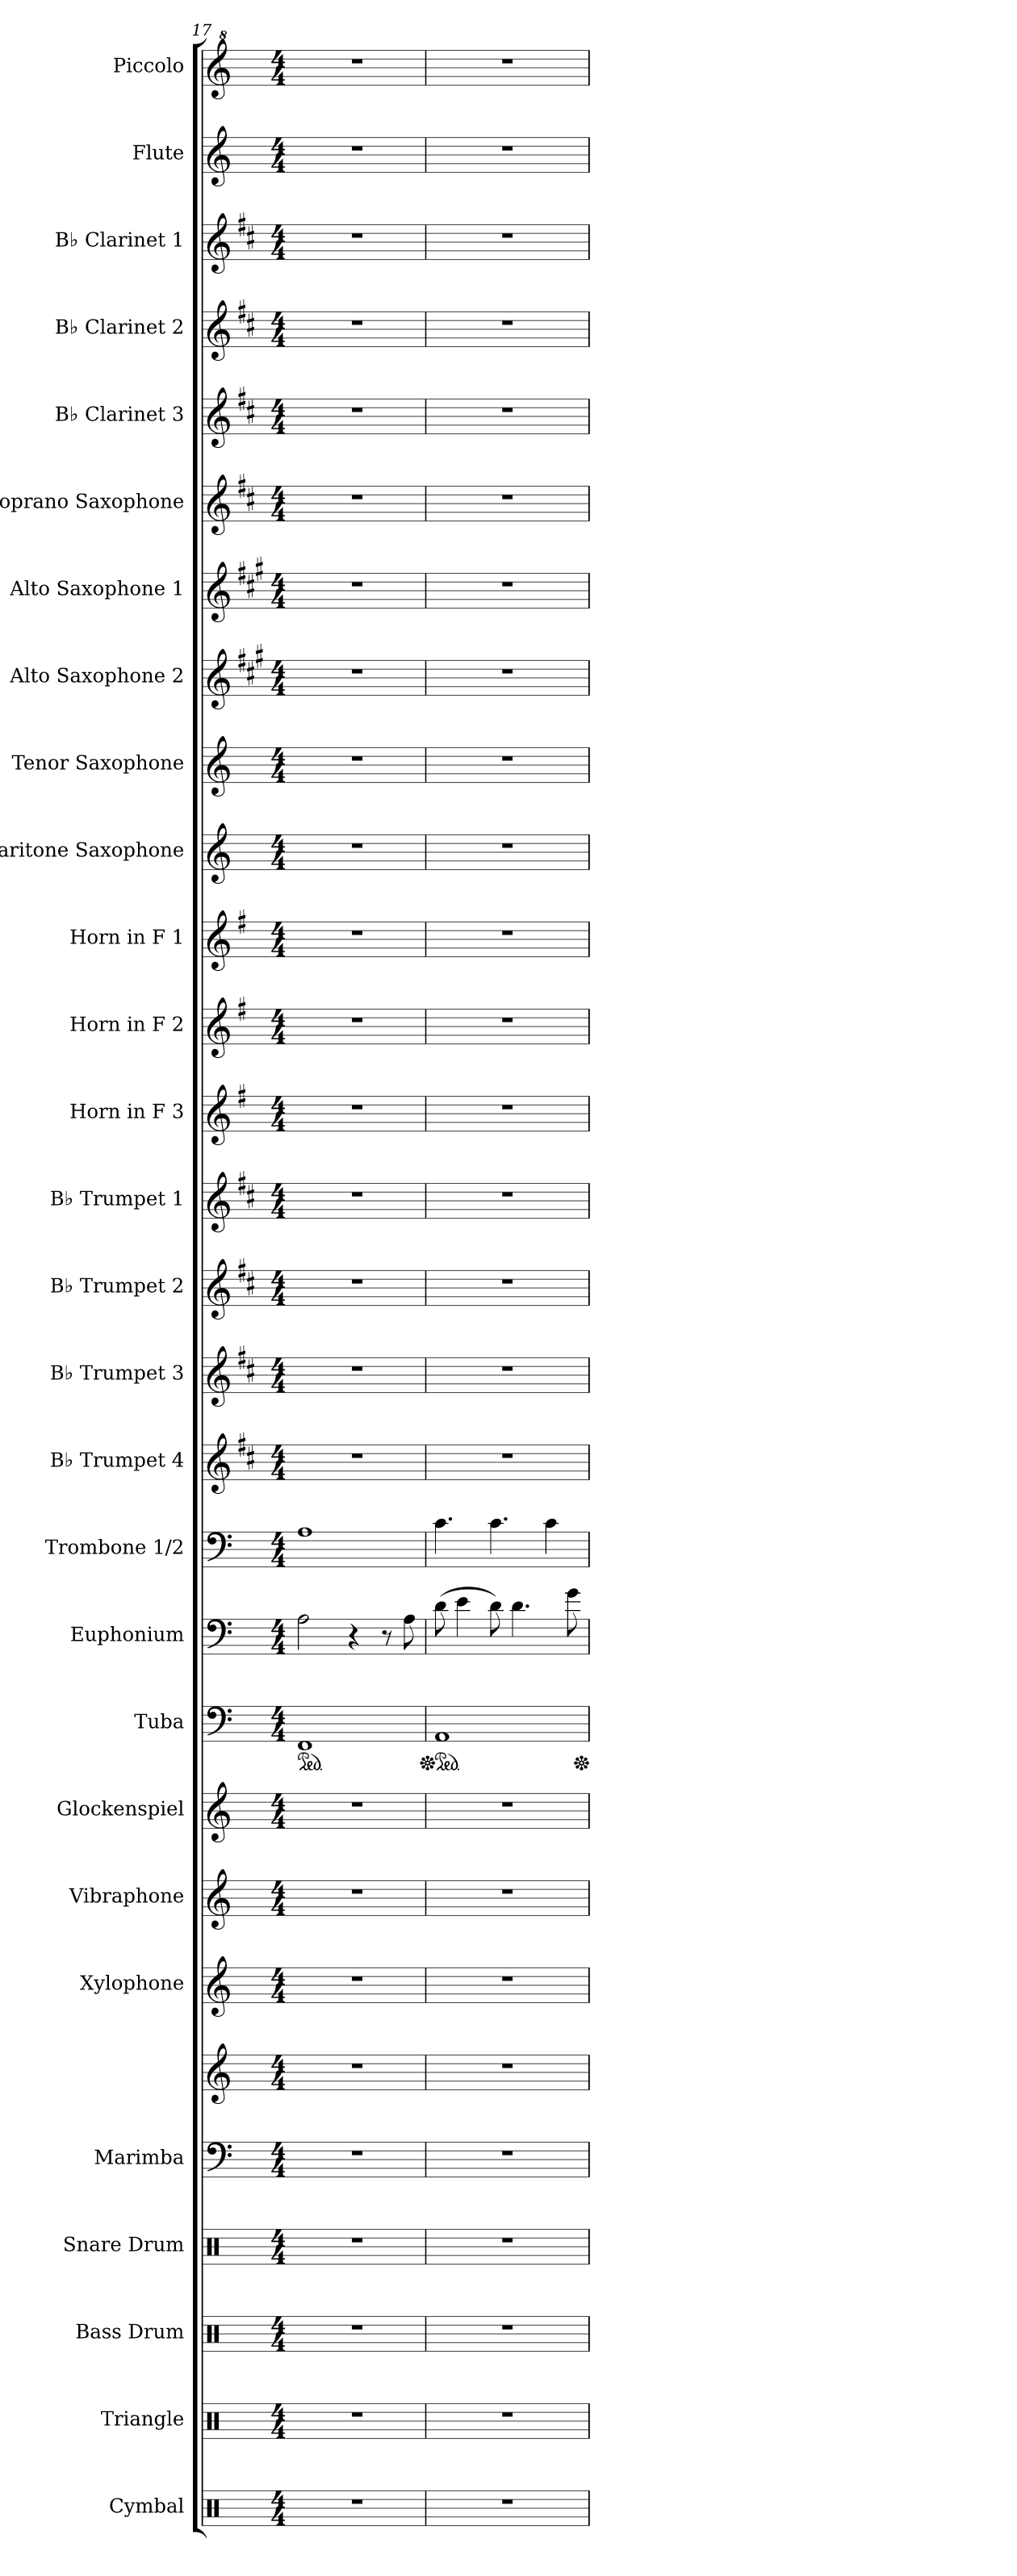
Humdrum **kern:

**kern	**kern	**kern	**kern	**kern	**kern	**kern	**kern	**kern	**kern	**kern	**kern	**kern	**kern	**kern	**kern	**kern	**kern	**kern	**kern	**kern	**kern	**kern	**kern	**kern	**kern	**kern	**kern	**kern
*part28	*part27	*part26	*part25	*part24	*part24	*part23	*part22	*part21	*part20	*part19	*part18	*part17	*part16	*part15	*part14	*part13	*part12	*part11	*part10	*part9	*part8	*part7	*part6	*part5	*part4	*part3	*part2	*part1
*staff29	*staff28	*staff27	*staff26	*staff25	*staff24	*staff23	*staff22	*staff21	*staff20	*staff19	*staff18	*staff17	*staff16	*staff15	*staff14	*staff13	*staff12	*staff11	*staff10	*staff9	*staff8	*staff7	*staff6	*staff5	*staff4	*staff3	*staff2	*staff1
*I"Cymbal	*I"Triangle	*I"Bass Drum	*I"Snare Drum	*I"Marimba	*	*I"Xylophone	*I"Vibraphone	*I"Glockenspiel	*I"Tuba	*I"Euphonium	*I"Trombone 1/2	*I"B♭ Trumpet 4	*I"B♭ Trumpet 3	*I"B♭ Trumpet 2	*I"B♭ Trumpet 1	*I"Horn in F 3	*I"Horn in F 2	*I"Horn in F 1	*I"Baritone Saxophone	*I"Tenor Saxophone	*I"Alto Saxophone 2	*I"Alto Saxophone 1	*I"Soprano Saxophone	*I"B♭ Clarinet 3	*I"B♭ Clarinet 2	*I"B♭ Clarinet 1	*I"Flute	*I"Piccolo
*I'Cym.	*I'Trgl.	*I'B. Dr.	*I'Sn. Dr.	*I'Mrm.	*	*I'Xyl.	*I'Vib.	*I'Glk.	*I'Tba.	*I'Euph.	*I'Tbn. 1/2	*I'B♭ Tpt. 4	*I'B♭ Tpt. 3	*I'B♭ Tpt. 2	*I'B♭ Tpt. 1	*	*	*	*I'Bar. Sax.	*I'T. Sax.	*I'A. Sax. 2	*I'A. Sax. 1	*I'S. Sax.	*I'B♭ Cl. 3	*I'B♭ Cl. 2	*I'B♭ Cl. 1	*I'Fl.	*I'Picc.
*clefX	*clefX	*clefX	*clefX	*clefF4	*clefG2	*clefG2	*clefG2	*clefG2	*clefF4	*clefF4	*clefF4	*clefG2	*clefG2	*clefG2	*clefG2	*clefG2	*clefG2	*clefG2	*clefG2	*clefG2	*clefG2	*clefG2	*clefG2	*clefG2	*clefG2	*clefG2	*clefG2	*clefG^2
*	*	*	*	*	*	*ITrd-7c-12	*	*ITrd-14c-24	*	*	*	*ITrd1c2	*ITrd1c2	*ITrd1c2	*ITrd1c2	*ITrd4c7	*ITrd4c7	*ITrd4c7	*ITrd12c21	*ITrd8c14	*ITrd5c9	*ITrd5c9	*ITrd1c2	*ITrd1c2	*ITrd1c2	*ITrd1c2	*	*ITrd-7c-12
*k[]	*k[]	*k[]	*k[]	*k[]	*k[]	*k[]	*k[]	*k[]	*k[]	*k[]	*k[]	*k[]	*k[]	*k[]	*k[]	*k[]	*k[]	*k[]	*k[]	*k[]	*k[]	*k[]	*k[]	*k[]	*k[]	*k[]	*k[]	*k[]
*M4/4	*M4/4	*M4/4	*M4/4	*M4/4	*M4/4	*M4/4	*M4/4	*M4/4	*M4/4	*M4/4	*M4/4	*M4/4	*M4/4	*M4/4	*M4/4	*M4/4	*M4/4	*M4/4	*M4/4	*M4/4	*M4/4	*M4/4	*M4/4	*M4/4	*M4/4	*M4/4	*M4/4	*M4/4
*	*	*	*	*	*	*	*	*	*ped	*	*	*	*	*	*	*	*	*	*	*	*	*	*	*	*	*	*	*
=17	=17	=17	=17	=17	=17	=17	=17	=17	=17	=17	=17	=17	=17	=17	=17	=17	=17	=17	=17	=17	=17	=17	=17	=17	=17	=17	=17	=17
1r	1r	1r	1r	1r	1r	1r	1r	1r	1FF	2A\	1A	1r	1r	1r	1r	1r	1r	1r	1r	1r	1r	1r	1r	1r	1r	1r	1r	1r
.	.	.	.	.	.	.	.	.	.	4r	.	.	.	.	.	.	.	.	.	.	.	.	.	.	.	.	.	.
.	.	.	.	.	.	.	.	.	.	8r	.	.	.	.	.	.	.	.	.	.	.	.	.	.	.	.	.	.
.	.	.	.	.	.	.	.	.	.	8A\	.	.	.	.	.	.	.	.	.	.	.	.	.	.	.	.	.	.
=18	=18	=18	=18	=18	=18	=18	=18	=18	=18	=18	=18	=18	=18	=18	=18	=18	=18	=18	=18	=18	=18	=18	=18	=18	=18	=18	=18	=18
*	*	*	*	*	*	*	*	*	*Xped	*	*	*	*	*	*	*	*	*	*	*	*	*	*	*	*	*	*	*
*	*	*	*	*	*	*	*	*	*ped	*	*	*	*	*	*	*	*	*	*	*	*	*	*	*	*	*	*	*
1r	1r	1r	1r	1r	1r	1r	1r	1r	1AA	(8d\	4.c\	1r	1r	1r	1r	1r	1r	1r	1r	1r	1r	1r	1r	1r	1r	1r	1r	1r
.	.	.	.	.	.	.	.	.	.	4e\	.	.	.	.	.	.	.	.	.	.	.	.	.	.	.	.	.	.
.	.	.	.	.	.	.	.	.	.	8d\)	4.c\	.	.	.	.	.	.	.	.	.	.	.	.	.	.	.	.	.
.	.	.	.	.	.	.	.	.	.	4.d\	.	.	.	.	.	.	.	.	.	.	.	.	.	.	.	.	.	.
.	.	.	.	.	.	.	.	.	.	.	4c\	.	.	.	.	.	.	.	.	.	.	.	.	.	.	.	.	.
.	.	.	.	.	.	.	.	.	.	8g\	.	.	.	.	.	.	.	.	.	.	.	.	.	.	.	.	.	.
*	*	*	*	*	*	*	*	*	*Xped	*	*	*	*	*	*	*	*	*	*	*	*	*	*	*	*	*	*	*
=	=	=	=	=	=	=	=	=	=	=	=	=	=	=	=	=	=	=	=	=	=	=	=	=	=	=	=	=
*-	*-	*-	*-	*-	*-	*-	*-	*-	*-	*-	*-	*-	*-	*-	*-	*-	*-	*-	*-	*-	*-	*-	*-	*-	*-	*-	*-	*-
